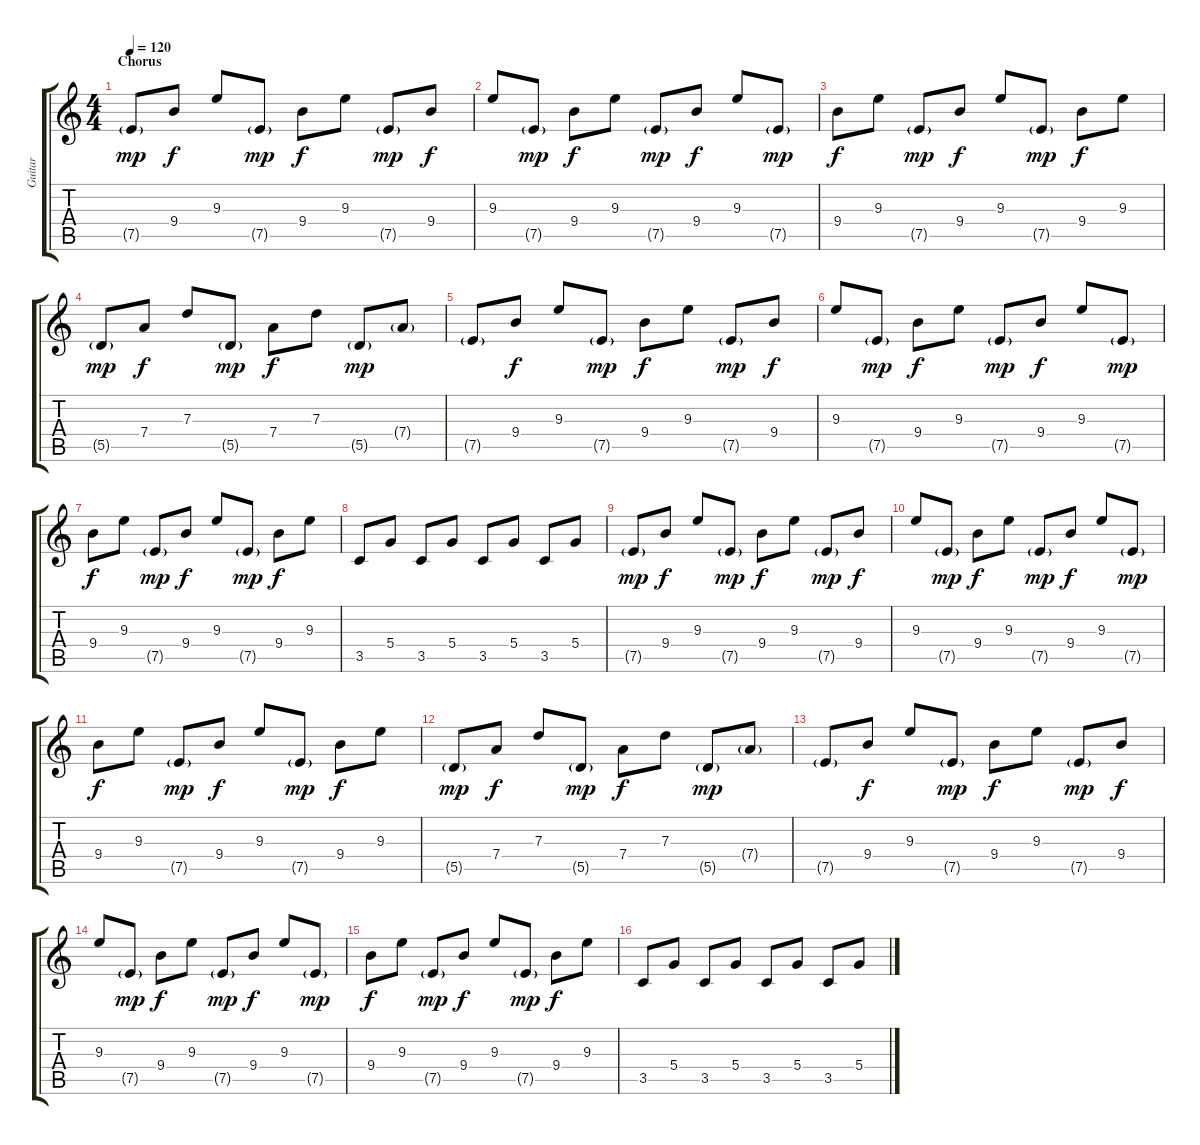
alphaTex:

\track ("Guitar" "Guitar") {instrument electricguitarjazz}
\staff {score tabs}
\tuning (E4 B3 G3 D3 A2 E2) {hide}
\ts (4 4)
\section ("" "Chorus")
\tempo 120
\clef g2
\ks c
7.5{g}.8{dy mp instrument electricguitarclean} 9.4.8{dy f} 9.3.8 7.5{g}.8{dy mp} 9.4.8{dy f} 9.3.8 7.5{g}.8{dy mp} 9.4.8{dy f} |
9.3.8 7.5{g}.8{dy mp} 9.4.8{dy f} 9.3.8 7.5{g}.8{dy mp} 9.4.8{dy f} 9.3.8 7.5{g}.8{dy mp} |
9.4.8{dy f} 9.3.8 7.5{g}.8{dy mp} 9.4.8{dy f} 9.3.8 7.5{g}.8{dy mp} 9.4.8{dy f} 9.3.8 |
5.5{g}.8{dy mp} 7.4.8{dy f} 7.3.8 5.5{g}.8{dy mp} 7.4.8{dy f} 7.3.8 5.5{g}.8{dy mp} 7.4{g}.8 |
7.5{g}.8 9.4.8{dy f} 9.3.8 7.5{g}.8{dy mp} 9.4.8{dy f} 9.3.8 7.5{g}.8{dy mp} 9.4.8{dy f} |
9.3.8 7.5{g}.8{dy mp} 9.4.8{dy f} 9.3.8 7.5{g}.8{dy mp} 9.4.8{dy f} 9.3.8 7.5{g}.8{dy mp} |
9.4.8{dy f} 9.3.8 7.5{g}.8{dy mp} 9.4.8{dy f} 9.3.8 7.5{g}.8{dy mp} 9.4.8{dy f} 9.3.8 |
3.5.8 5.4.8 3.5.8 5.4.8 3.5.8 5.4.8 3.5.8 5.4.8 |
7.5{g}.8{dy mp} 9.4.8{dy f} 9.3.8 7.5{g}.8{dy mp} 9.4.8{dy f} 9.3.8 7.5{g}.8{dy mp} 9.4.8{dy f} |
9.3.8 7.5{g}.8{dy mp} 9.4.8{dy f} 9.3.8 7.5{g}.8{dy mp} 9.4.8{dy f} 9.3.8 7.5{g}.8{dy mp} |
9.4.8{dy f} 9.3.8 7.5{g}.8{dy mp} 9.4.8{dy f} 9.3.8 7.5{g}.8{dy mp} 9.4.8{dy f} 9.3.8 |
5.5{g}.8{dy mp} 7.4.8{dy f} 7.3.8 5.5{g}.8{dy mp} 7.4.8{dy f} 7.3.8 5.5{g}.8{dy mp} 7.4{g}.8 |
7.5{g}.8 9.4.8{dy f} 9.3.8 7.5{g}.8{dy mp} 9.4.8{dy f} 9.3.8 7.5{g}.8{dy mp} 9.4.8{dy f} |
9.3.8 7.5{g}.8{dy mp} 9.4.8{dy f} 9.3.8 7.5{g}.8{dy mp} 9.4.8{dy f} 9.3.8 7.5{g}.8{dy mp} |
9.4.8{dy f} 9.3.8 7.5{g}.8{dy mp} 9.4.8{dy f} 9.3.8 7.5{g}.8{dy mp} 9.4.8{dy f} 9.3.8 |
3.5.8 5.4.8 3.5.8 5.4.8 3.5.8 5.4.8 3.5.8 5.4.8
